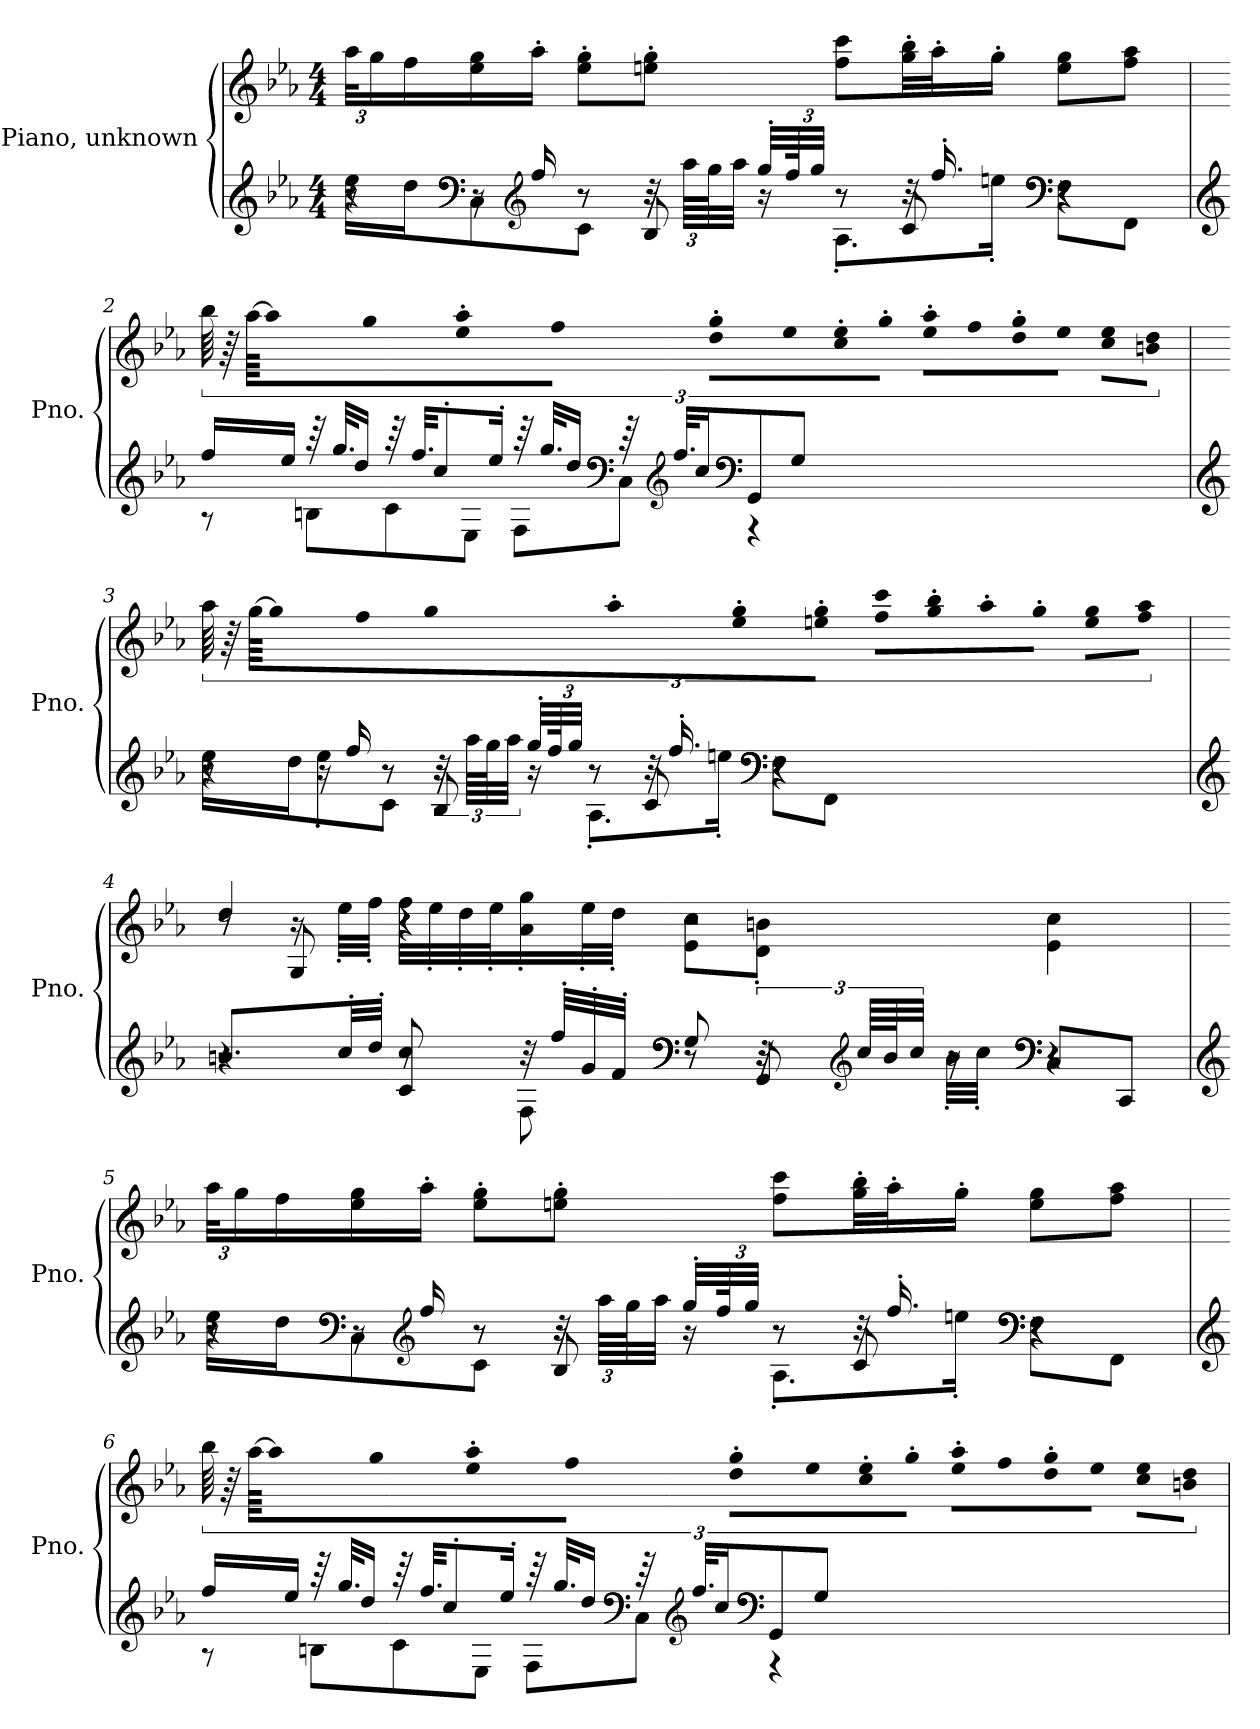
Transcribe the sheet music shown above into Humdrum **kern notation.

**kern	**kern
*part1	*part1
*staff2	*staff1
*I"Piano, unknown	*
*I'Pno.	*
*clefG2	*clefG2
*k[b-e-a-]	*k[b-e-a-]
*M4/4	*M4/4
*MM120	*MM120
=1	=1
*^	*
*	*^	*
*	*	*	*Xbrackettup
8r	16ee-\LL	4r	48aa-\KLL
.	.	.	24gg\
.	16dd\J	.	16ff\
*clefF4	*	*	*
16r	8C\	.	16ee-\ 16gg\
*clefG2	*	*	*
16ff/	.	.	16aa-'\JJ
8r	8c\J	8r	8ee-\' 8gg\'L
16r	48r	8B-/	8een\' 8gg\'J
.	96aa-\LLLL	.	.
.	96gg\J	.	.
.	48aa-\JJJ	.	.
32gg'/LLL	16r	.	.
*Xbrackettup	*	*	*
96ff/K	.	.	.
48gg/JJJ	.	.	.
8r	8.A-'\L	8r	8ff\ 8ccc\L
32r	.	8c/	32gg\' 32bb-\'LL
16.ff'/	.	.	32aa-'\J
.	16een'\Jk	.	16gg'\JJ
*clefF4	*	*	*
4r	8F\L	4r	8ee\ 8gg\L
.	8FF\J	.	8ff\ 8aa-\J
*v	*v	*v	*
!!LO:LB:g=z
=2	=2
*clefG2	*
*^	*
*	*	*brackettup
16ff/LL	8r	96bb-\
.	.	96r
.	.	[96aa-\KLLL
.	.	32aa-\J]
16ee-/JJ	.	16gg\
64r	8Bn\L	16ee-\' 16aa-\'
32.gg/KLL	.	.
16dd/JJ	.	16ff\JJ
64r	8c\	16dd\' 16gg\'LL
32.ff/KKL	.	.
8cc'/	.	16ee-\
.	8E-\J	16cc\' 16ee-\'
16ee-'/Jk	.	16gg'\JJ
64r	8F\L	16ee-\' 16aa-\'LL
32.gg/KLL	.	.
16dd/JJ	.	16ff\
*clefF4	*	*
64r	8C\J	16dd\' 16gg\'
*clefG2	*	*
32.ff/KLL	.	.
16cc/J	.	16ee-\JJ
*clefF4	*	*
8GG/	4r	8cc\ 8ee-\L
8G/J	.	8bn\ 8dd\J
*v	*v	*
!!LO:LB:g=z
=3	=3
*clefG2	*
*^	*
*	*^	*
8r	16ee-\LL	4r	96aa-\
.	.	.	96r
.	.	.	[96gg\KLLL
.	.	.	32gg\J]
.	16dd\J	.	16ff\
16r	8ee-'\	.	16gg\
16ff/	.	.	16aa-'\J
8r	8c\J	8r	8ee-\' 8gg\'
*	*brackettup	*	*
16r	48r	8B-/	8een\' 8gg\'J
.	96aa-\LLLL	.	.
.	96gg\J	.	.
.	48aa-\JJJ	.	.
32gg'/LLL	16r	.	.
*Xbrackettup	*	*	*
96ff/K	.	.	.
48gg/JJJ	.	.	.
8r	8.A-'\L	8r	8ff\ 8ccc\L
32r	.	8c/	32gg\' 32bb-\'LL
16.ff'/	.	.	32aa-'\J
.	16een'\Jk	.	16gg'\JJ
*clefF4	*	*	*
4r	8F\L	4r	8ee\ 8gg\L
.	8FF\J	.	8ff\ 8aa-\J
!!LO:LB:g=z
=4	=4	=4	=4
*clefG2	*	*	*
*	*	*	*^
*	*	*	*	*^
8.bn/L	4r	2r	4dd/	8r	8r
.	.	.	.	16r	8G/
32cc'/LL	.	.	.	32ee-'\LLL	.
32dd'/JJJ	.	.	.	32ff'\JJJ	.
8c/ 8cc/	8r	.	4r	32ff\LLL	4r
.	.	.	.	32ee-'\	.
.	.	.	.	32dd'\	.
.	.	.	.	32ee-'\J	.
32r	8F\	.	.	16a-\' 16gg\'	.
32ff'/LLL	.	.	.	.	.
32g'/	.	.	.	32ee-'\L	.
32f'/JJJ	.	.	.	32dd'\JJJ	.
*clefF4	*	*	*	*	*
8G/	8r	8r	2r	8e-\ 8cc\L	2r
*brackettup	*	*	*	*	*
48r	16r	8GG/	.	8d\' 8bn\'J	.
*clefG2	*	*	*	*	*
96cc/LLLL	.	.	.	.	.
96b/J	.	.	.	.	.
48cc/JJJ	.	.	.	.	.
16r	32b'\LLL	.	.	.	.
.	32cc'\JJJ	.	.	.	.
*clefF4	*	*	*	*	*
8C/L	4r	4r	.	4e-\ 4cc\	.
8CC/J	.	.	.	.	.
*	*	*	*v	*v	*v
!!LO:LB:g=z
=5	=5	=5	=5
*clefG2	*	*	*
*	*	*	*Xbrackettup
8r	16ee-\LL	4r	48aa-\KLL
.	.	.	24gg\
.	16dd\J	.	16ff\
*clefF4	*	*	*
16r	8C\	.	16ee-\ 16gg\
*clefG2	*	*	*
16ff/	.	.	16aa-'\JJ
8r	8c\J	8r	8ee-\' 8gg\'L
16r	48r	8B-/	8een\' 8gg\'J
.	96aa-\LLLL	.	.
.	96gg\J	.	.
.	48aa-\JJJ	.	.
32gg'/LLL	16r	.	.
*Xbrackettup	*	*	*
96ff/K	.	.	.
48gg/JJJ	.	.	.
8r	8.A-'\L	8r	8ff\ 8ccc\L
32r	.	8c/	32gg\' 32bb-\'LL
16.ff'/	.	.	32aa-'\J
.	16een'\Jk	.	16gg'\JJ
*clefF4	*	*	*
4r	8F\L	4r	8ee\ 8gg\L
.	8FF\J	.	8ff\ 8aa-\J
*v	*v	*v	*
!!LO:LB:g=z
=6	=6
*clefG2	*
*^	*
*	*	*brackettup
16ff/LL	8r	96bb-\
.	.	96r
.	.	[96aa-\KLLL
.	.	32aa-\J]
16ee-/JJ	.	16gg\
64r	8Bn\L	16ee-\' 16aa-\'
32.gg/KLL	.	.
16dd/JJ	.	16ff\JJ
64r	8c\	16dd\' 16gg\'LL
32.ff/KKL	.	.
8cc'/	.	16ee-\
.	8E-\J	16cc\' 16ee-\'
16ee-'/Jk	.	16gg'\JJ
64r	8F\L	16ee-\' 16aa-\'LL
32.gg/KLL	.	.
16dd/JJ	.	16ff\
*clefF4	*	*
64r	8C\J	16dd\' 16gg\'
*clefG2	*	*
32.ff/KLL	.	.
16cc/J	.	16ee-\JJ
*clefF4	*	*
8GG/	4r	8cc\ 8ee-\L
8G/J	.	8bn\ 8dd\J
*v	*v	*
=	=
*-	*-
